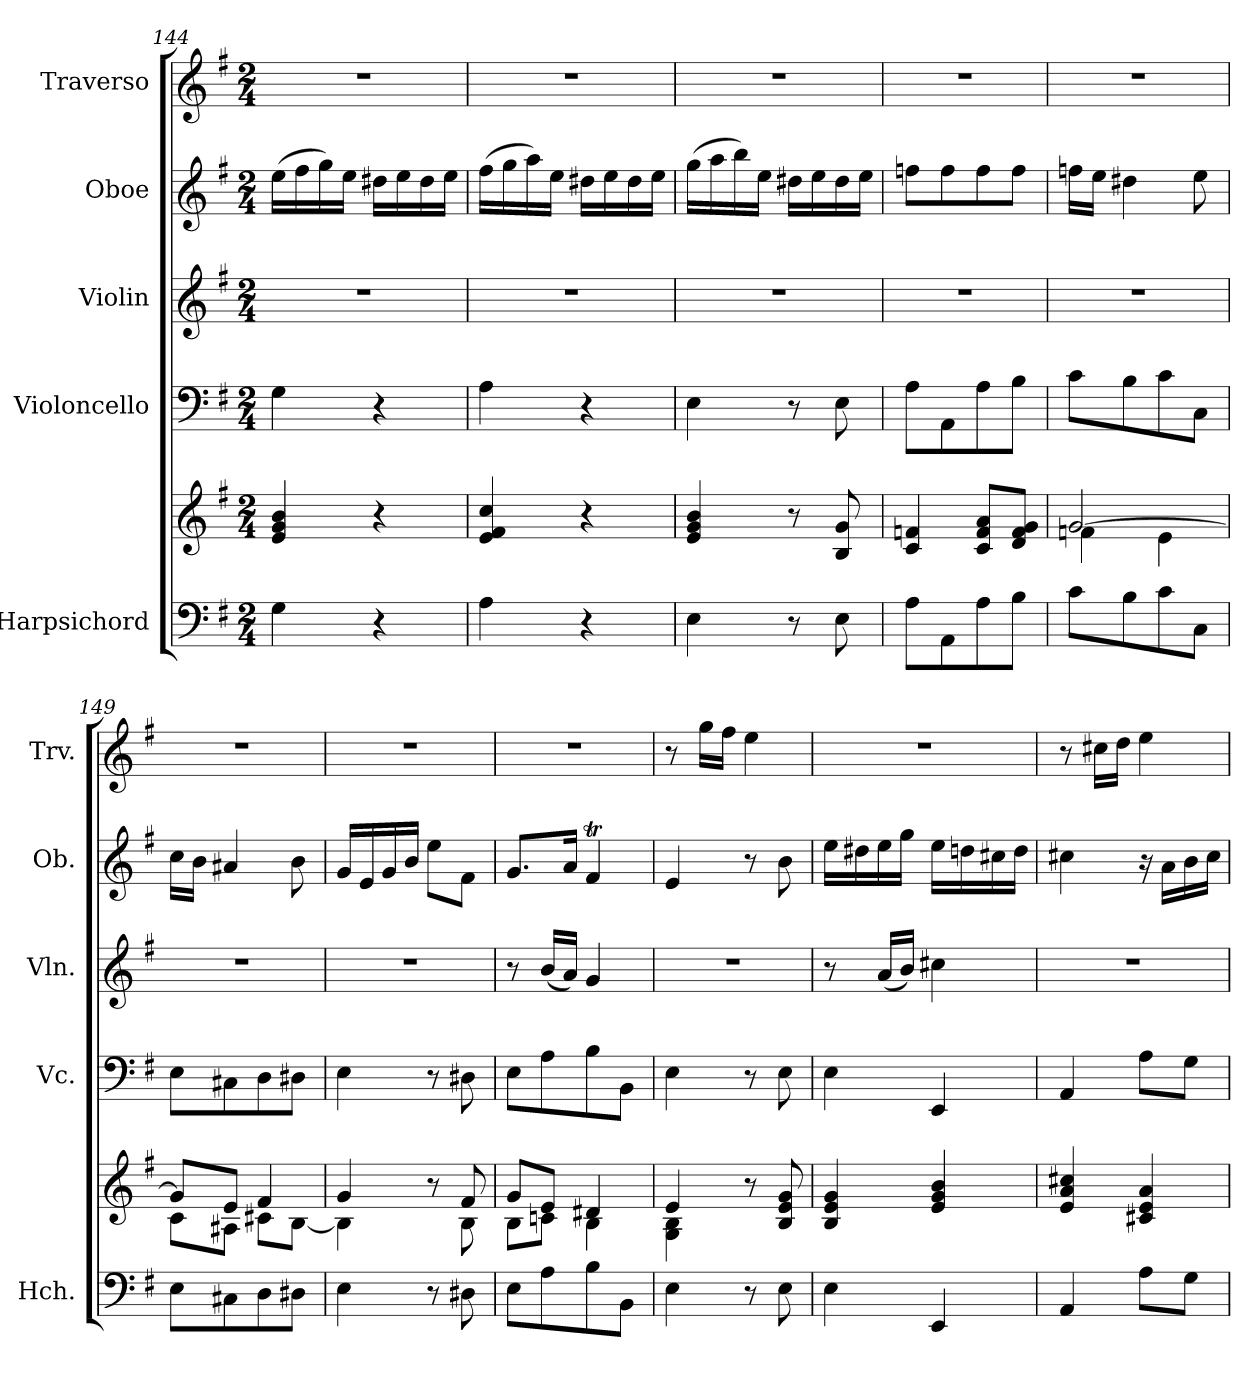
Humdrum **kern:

**kern	**kern	**kern	**kern	**kern	**kern
*part5	*part5	*part4	*part3	*part2	*part1
*staff6	*staff5	*staff4	*staff3	*staff2	*staff1
*I"Harpsichord	*	*I"Violoncello	*I"Violin	*I"Oboe	*I"Traverso
*I'Hch.	*	*I'Vc.	*I'Vln.	*I'Ob.	*I'Trv.
*clefF4	*clefG2	*clefF4	*clefG2	*clefG2	*clefG2
*k[f#]	*k[f#]	*k[f#]	*k[f#]	*k[f#]	*k[f#]
*M2/4	*M2/4	*M2/4	*M2/4	*M2/4	*M2/4
=144	=144	=144	=144	=144	=144
4G\	4e/ 4g/ 4b/	4G\	2r	(16ee\LL	2r
.	.	.	.	16ff#\	.
.	.	.	.	16gg\)	.
.	.	.	.	16ee\JJ	.
4r	4r	4r	.	16dd#X\LL	.
.	.	.	.	16ee\	.
.	.	.	.	16dd#\	.
.	.	.	.	16ee\JJ	.
=145	=145	=145	=145	=145	=145
4A\	4e/ 4f#/ 4cc/	4A\	2r	(16ff#\LL	2r
.	.	.	.	16gg\	.
.	.	.	.	16aa\)	.
.	.	.	.	16ee\JJ	.
4r	4r	4r	.	16dd#X\LL	.
.	.	.	.	16ee\	.
.	.	.	.	16dd#\	.
.	.	.	.	16ee\JJ	.
=146	=146	=146	=146	=146	=146
4E\	4e/ 4g/ 4b/	4E\	2r	(16gg\LL	2r
.	.	.	.	16aa\	.
.	.	.	.	16bb\)	.
.	.	.	.	16ee\JJ	.
8r	8r	8r	.	16dd#X\LL	.
.	.	.	.	16ee\	.
8E\	8B/ 8g/	8E\	.	16dd#\	.
.	.	.	.	16ee\JJ	.
!!LO:LB:g=z
=147	=147	=147	=147	=147	=147
8A\L	4c/ 4fn/	8A\L	2r	8ffn\L	2r
8AA\	.	8AA\	.	8ff\	.
8A\	8c/ 8f/ 8a/L	8A\	.	8ff\	.
8B\J	8d/ 8f/ 8g/J	8B\J	.	8ff\J	.
=148	=148	=148	=148	=148	=148
*	*^	*	*	*	*
8c\L	[2g/	4fn\	8c\L	2r	16ffn\LL	2r
.	.	.	.	.	16ee\JJ	.
8B\	.	.	8B\	.	4dd#X\	.
8c\	.	4e\	8c\	.	.	.
8C\J	.	.	8C\J	.	8ee\	.
=149	=149	=149	=149	=149	=149	=149
8E\L	8g/L]	8c\L	8E\L	2r	16cc\LL	2r
.	.	.	.	.	16b\JJ	.
8C#X\	8e/J	8A#X\J	8C#X\	.	4a#X/	.
8D\	4f#/	8c#X\L	8D\	.	.	.
8D#X\J	.	[8B\J	8D#X\J	.	8b\	.
=150	=150	=150	=150	=150	=150	=150
4E\	4g/	4B\]	4E\	2r	16g/LL	2r
.	.	.	.	.	16e/	.
.	.	.	.	.	16g/	.
.	.	.	.	.	16b/JJ	.
8r	8r	8ryy	8r	.	8ee\L	.
8D#X\	8f#/	8B\	8D#X\	.	8f#\J	.
=151	=151	=151	=151	=151	=151	=151
8E\L	8g/L	8B\L	8E\L	8r	8.g/L	2r
8A\	8e/J	8cn\J	8A\	(16b/LL	.	.
.	.	.	.	16a/JJ)	16a/Jk	.
8B\	4d#X/	4B\	8B\	4g/	4f#t/	.
8BB\J	.	.	8BB\J	.	.	.
=152	=152	=152	=152	=152	=152	=152
4E\	4e/	4G\ 4B\	4E\	2r	4e/	8r
.	.	.	.	.	.	16gg\LL
.	.	.	.	.	.	16ff#\JJ
8r	8r	4ryy	8r	.	8r	4ee\
8E\	8B/ 8e/ 8g/	.	8E\	.	8b\	.
*	*v	*v	*	*	*	*
=153	=153	=153	=153	=153	=153
4E\	4B/ 4e/ 4g/	4E\	8r	16ee\LL	2r
.	.	.	.	16dd#X\	.
.	.	.	(16a/LL	16ee\	.
.	.	.	16b/JJ)	16gg\JJ	.
4EE/	4e/ 4g/ 4b/	4EE/	4cc#X\	16ee\LL	.
.	.	.	.	16ddn\	.
.	.	.	.	16cc#X\	.
.	.	.	.	16dd\JJ	.
=154	=154	=154	=154	=154	=154
4AA/	4e/ 4a/ 4cc#X/	4AA/	2r	4cc#X\	8r
.	.	.	.	.	16cc#X\LL
.	.	.	.	.	16dd\JJ
8A\L	4c#X/ 4e/ 4a/	8A\L	.	16r	4ee\
.	.	.	.	16a\LL	.
8G\J	.	8G\J	.	16b\	.
.	.	.	.	16cc#\JJ	.
=	=	=	=	=	=
*-	*-	*-	*-	*-	*-
